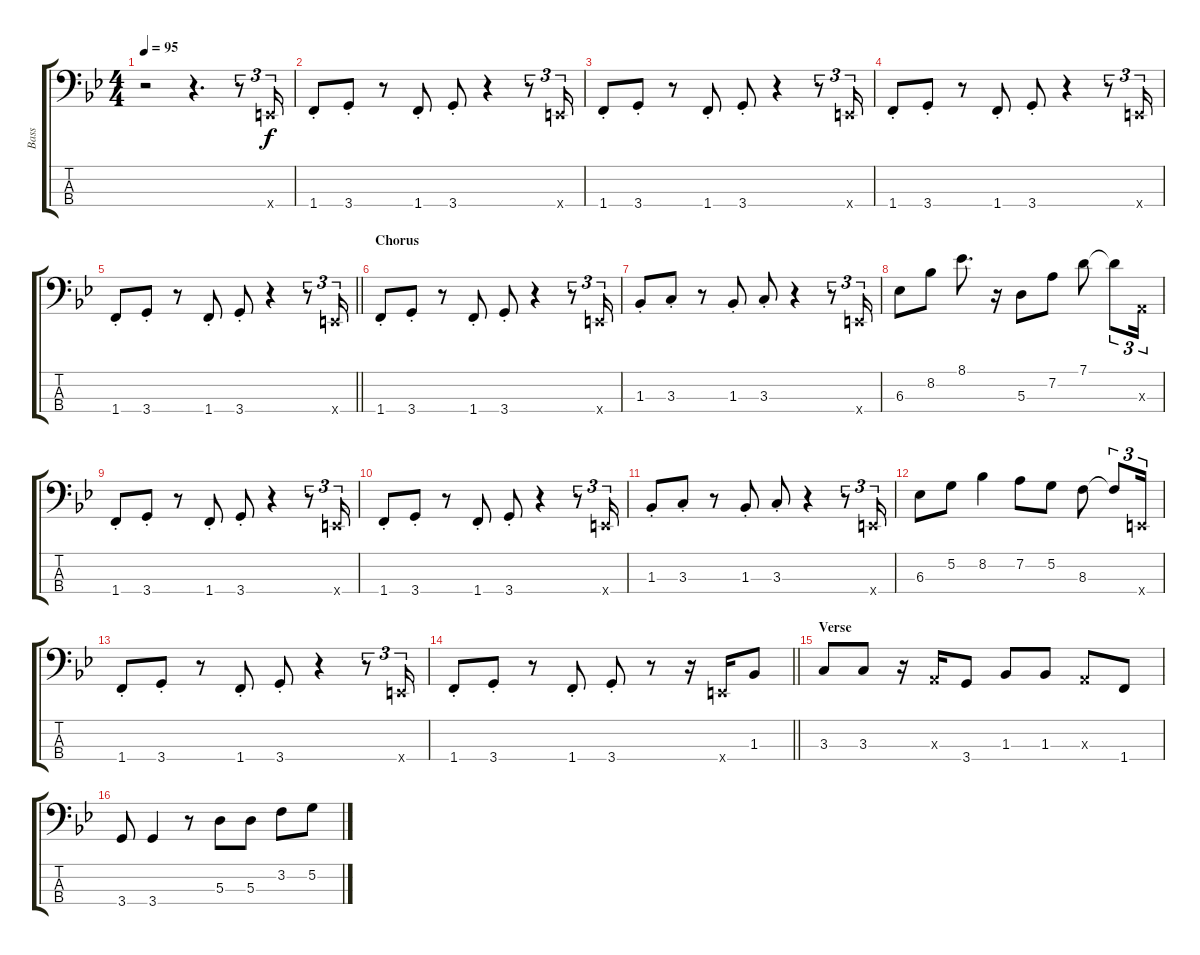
\track ("Bass" "Bass") {instrument electricbassfinger}
\staff {score tabs}
\tuning (G2 D2 A1 E1) {hide}
\ts (4 4)
\tempo 95
\clef f4
\ks gminor
r.2{dy f instrument electricbassfinger} r.4{d} r.8{tu (3 2)} 0.4{x}.16{tu (3 2)} |
1.4{st}.8 3.4{st}.8 r.8 1.4{st}.8 3.4{st}.8 r.4 r.8{tu (3 2)} 0.4{x}.16{tu (3 2)} |
1.4{st}.8 3.4{st}.8 r.8 1.4{st}.8 3.4{st}.8 r.4 r.8{tu (3 2)} 0.4{x}.16{tu (3 2)} |
1.4{st}.8 3.4{st}.8 r.8 1.4{st}.8 3.4{st}.8 r.4 r.8{tu (3 2)} 0.4{x}.16{tu (3 2)} |
\barLineRight lightlight
1.4{st}.8 3.4{st}.8 r.8 1.4{st}.8 3.4{st}.8 r.4 r.8{tu (3 2)} 0.4{x}.16{tu (3 2)} |
\section ("" "Chorus")
1.4{st}.8 3.4{st}.8 r.8 1.4{st}.8 3.4{st}.8 r.4 r.8{tu (3 2)} 0.4{x}.16{tu (3 2)} |
1.3{st}.8 3.3{st}.8 r.8 1.3{st}.8 3.3{st}.8 r.4 r.8{tu (3 2)} 0.4{x}.16{tu (3 2)} |
6.3.8 8.2.8 8.1.8{d} r.16 5.3.8 7.2.8 7.1.8 7.1{t}.8{tu (3 2)} 0.3{x}.16{tu (3 2)} |
1.4{st}.8 3.4{st}.8 r.8 1.4{st}.8 3.4{st}.8 r.4 r.8{tu (3 2)} 0.4{x}.16{tu (3 2)} |
1.4{st}.8 3.4{st}.8 r.8 1.4{st}.8 3.4{st}.8 r.4 r.8{tu (3 2)} 0.4{x}.16{tu (3 2)} |
1.3{st}.8 3.3{st}.8 r.8 1.3{st}.8 3.3{st}.8 r.4 r.8{tu (3 2)} 0.4{x}.16{tu (3 2)} |
6.3.8 5.2.8 8.2.4 7.2.8 5.2.8 8.3.8 8.3{t}.8{tu (3 2)} 0.4{x}.16{tu (3 2)} |
1.4{st}.8 3.4{st}.8 r.8 1.4{st}.8 3.4{st}.8 r.4 r.8{tu (3 2)} 0.4{x}.16{tu (3 2)} |
\barLineRight lightlight
1.4{st}.8 3.4{st}.8 r.8 1.4{st}.8 3.4{st}.8 r.8 r.16 0.4{x}.16 1.3.8 |
\section ("" "Verse")
3.3.8 3.3.8 r.16 0.3{x}.16 3.4.8 1.3.8 1.3.8 0.3{x}.8 1.4.8 |
3.4.8 3.4.4 r.8 5.3.8 5.3.8 3.2.8 5.2.8
